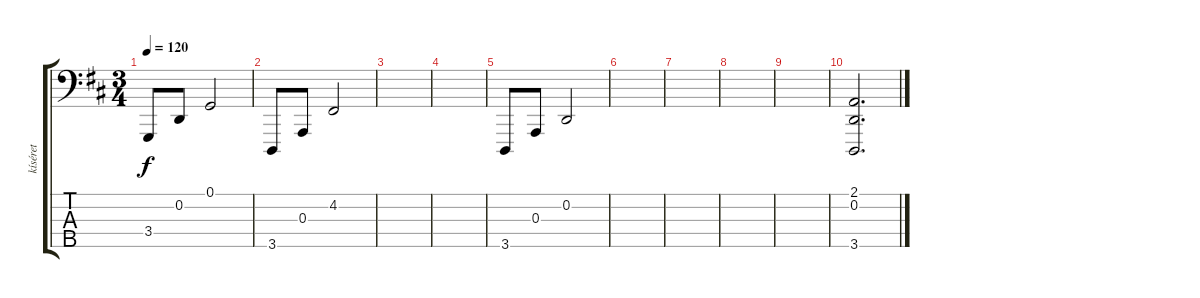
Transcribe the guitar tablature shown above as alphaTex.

\track ("kíséret" "kíséret") {instrument acousticgrandpiano}
\staff {score tabs}
\tuning (G2 D2 A1 E1 B0) {hide}
\ts (3 4)
\tempo 120
\clef f4
\ks bminor
3.4.8{dy f} 0.2.8 0.1.2 |
3.5.8 0.3.8 4.2.2 |
|
|
3.5.8 0.3.8 0.2.2 |
|
|
|
|
(2.1 0.2 3.5).2{d}
